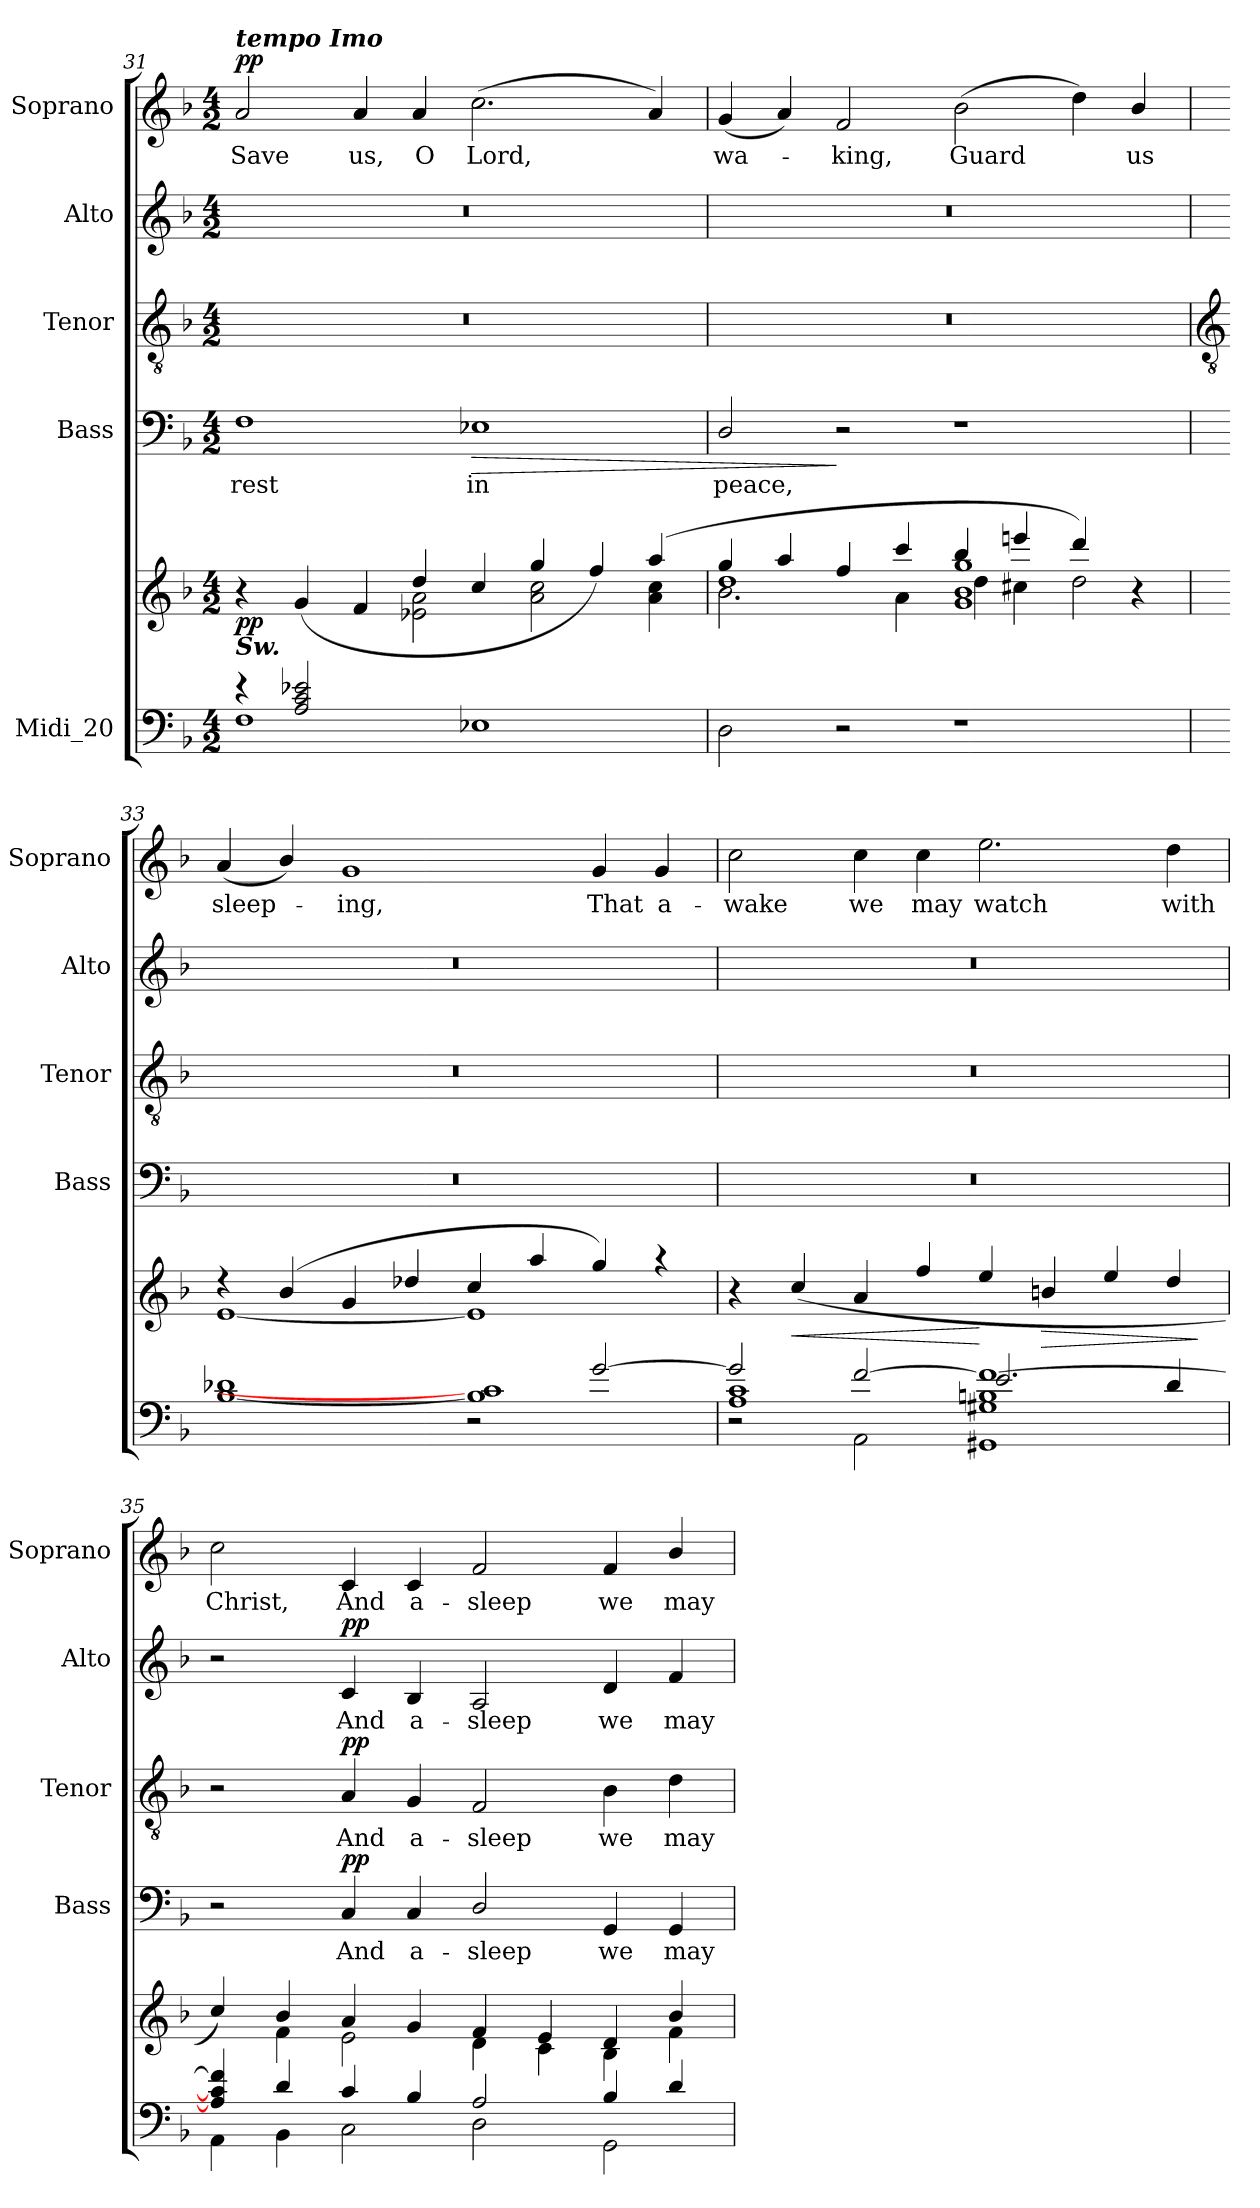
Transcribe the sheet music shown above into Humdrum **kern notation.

**kern	**kern	**dynam	**kern	**text	**dynam	**kern	**text	**dynam	**kern	**text	**dynam	**kern	**text	**dynam
*part5	*part5	*part5	*part4	*part4	*part4	*part3	*part3	*part3	*part2	*part2	*part2	*part1	*part1	*part1
*staff6	*staff5	*staff5/6	*staff4	*staff4	*staff4	*staff3	*staff3	*staff3	*staff2	*staff2	*staff2	*staff1	*staff1	*staff1
*I"Midi_20	*	*	*I"Bass	*	*	*I"Tenor	*	*	*I"Alto	*	*	*I"Soprano	*	*
*	*	*	*I'Bass	*	*	*I'Tenor	*	*	*I'Alto	*	*	*I'Soprano	*	*
*clefF4	*clefG2	*	*clefF4	*	*	*clefGv2	*	*	*clefG2	*	*	*clefG2	*	*
*k[b-]	*k[b-]	*	*k[b-]	*	*	*k[b-]	*	*	*k[b-]	*	*	*k[b-]	*	*
*F:	*F:	*	*F:	*	*	*F:	*	*	*F:	*	*	*F:	*	*
*M4/2	*M4/2	*	*M4/2	*	*	*M4/2	*	*	*M4/2	*	*	*M4/2	*	*
=31	=31	=31	=31	=31	=31	=31	=31	=31	=31	=31	=31	=31	=31	=31
*^	*^	*	*	*	*	*	*	*	*	*	*	*	*	*
!	!	!	!	!	!	!	!	!	!	!	!	!	!	!LO:TX:a:Bi:t=tempo Imo	!	!
!	!	!LO:TX:b:Bi:t=Sw.	!	!	!	!	!	!	!	!	!	!	!	!	!	!
!	!	!	!	!LO:DY:b	!	!LO:LY:b	!	!	!	!	!	!	!	!	!LO:LY:b	!LO:DY:b
4r	1F\	4r	2ryy	pp	1F	rest	.	0r	.	.	0r	.	.	2a	Save	pp
2A/ 2c/ 2e-X/	.	(>4g/	.	.	.	.	.	.	.	.	.	.	.	.	.	.
!	!	!	!	!	!	!	!	!	!	!	!	!	!	!	!LO:LY:b	!
.	.	4f/	4ryy	.	.	.	.	.	.	.	.	.	.	4a	us,	.
!	!	!	!	!	!	!	!	!	!	!	!	!	!	!	!LO:LY:b	!
4ryy	.	4dd/	2e-X\ 2a\	.	.	.	.	.	.	.	.	.	.	4a	O	.
!	!	!	!	!	!	!LO:LY:b	!LO:HP:b	!	!	!	!	!	!	!	!LO:LY:b	!
2ryy	1E-X\	4cc/	.	.	1E-X	in	>	.	.	.	.	.	.	(<2.cc	Lord,	.
.	.	4gg/	2a\ 2cc\	.	.	.	.	.	.	.	.	.	.	.	.	.
2ryy	.	4ff/)	.	.	.	.	.	.	.	.	.	.	.	.	.	.
.	.	(>4aa/	4a\ 4cc\	.	.	.	.	.	.	.	.	.	.	4a)	.	.
*v	*v	*	*	*	*	*	*	*	*	*	*	*	*	*	*	*
=32	=32	=32	=32	=32	=32	=32	=32	=32	=32	=32	=32	=32	=32	=32	=32
*	*	*^	*	*	*	*	*	*	*	*	*	*	*	*	*
!	!	!	!	!	!	!LO:LY:b	!	!	!	!	!	!	!	!	!LO:LY:b	!
2D\	4gg/	1dd\	2.b-\	.	2D/	peace,	.	0r	.	.	0r	.	.	(<4g	wa-	.
.	4aa/	.	.	.	.	.	.	.	.	.	.	.	.	4a)	.	.
!	!	!	!	!	!	!	!	!	!	!	!	!	!	!	!LO:LY:b	!
2r	4ff/	.	.	.	2r	.	]	.	.	.	.	.	.	2f	king,	.
.	4ccc/	.	4a\	.	.	.	.	.	.	.	.	.	.	.	.	.
!	!	!	!	!	!	!	!	!	!	!	!	!	!	!	!LO:LY:b	!
1r	4bb-/	1g\ 1b-\ 1gg\	4dd\	.	1r	.	.	.	.	.	.	.	.	(>2b-	Guard	.
.	4eeen/	.	4cc#X\	.	.	.	.	.	.	.	.	.	.	.	.	.
.	4ddd/)	.	2dd\	.	.	.	.	.	.	.	.	.	.	4dd)	.	.
!	!	!	!	!	!	!	!	!	!	!	!	!	!	!	!LO:LY:b	!
.	4r	.	.	.	.	.	.	.	.	.	.	.	.	4b-/	us	.
*	*v	*v	*v	*	*	*	*	*	*	*	*	*	*	*	*	*
!!LO:LB:g=z
=33	=33	=33	=33	=33	=33	=33	=33	=33	=33	=33	=33	=33	=33	=33
*	*	*	*	*	*	*clefGv2	*	*	*	*	*	*	*	*
*^	*^	*	*	*	*	*	*	*	*	*	*	*	*	*
*	*^	*	*	*	*	*	*	*	*	*	*	*	*	*	*	*
!	!	!	!	!	!	!	!	!	!	!	!	!	!	!	!	!LO:LY:b	!
1d-X/	[1B-/	0ryy	4r	[1e\	.	0r	.	.	0r	.	.	0r	.	.	(<4a	sleep-	.
.	.	.	(>4b-/	.	.	.	.	.	.	.	.	.	.	.	4b-/)	.	.
!	!	!	!	!	!	!	!	!	!	!	!	!	!	!	!	!LO:LY:b	!
.	.	.	4g/	.	.	.	.	.	.	.	.	.	.	.	1g	ing,	.
.	.	.	4dd-X/	.	.	.	.	.	.	.	.	.	.	.	.	.	.
2r	1B-/] 1c/]	.	4cc/	1e\]	.	.	.	.	.	.	.	.	.	.	.	.	.
.	.	.	4aa/	.	.	.	.	.	.	.	.	.	.	.	.	.	.
!	!	!	!	!	!	!	!	!	!	!	!	!	!	!	!	!LO:LY:b	!
[2g/	.	.	4gg/)	.	.	.	.	.	.	.	.	.	.	.	4g	That	.
!	!	!	!	!	!	!	!	!	!	!	!	!	!	!	!	!LO:LY:b	!
.	.	.	4r	.	.	.	.	.	.	.	.	.	.	.	4g	a-	.
=34	=34	=34	=34	=34	=34	=34	=34	=34	=34	=34	=34	=34	=34	=34	=34	=34	=34
!	!	!	!	!	!	!	!	!	!	!	!	!	!	!	!	!LO:LY:b	!
2g/]	1A/ 1c/	2r	4r	0ryy	.	0r	.	.	0r	.	.	0r	.	.	2cc	-wake	.
!	!	!	!	!	!LO:HP:b	!	!	!	!	!	!	!	!	!	!	!	!
.	.	.	(>4cc/	.	<	.	.	.	.	.	.	.	.	.	.	.	.
!	!	!	!	!	!	!	!	!	!	!	!	!	!	!	!	!LO:LY:b	!
[2f/	.	2AA\	4a/	.	.	.	.	.	.	.	.	.	.	.	4cc	we	.
!	!	!	!	!	!	!	!	!	!	!	!	!	!	!	!	!LO:LY:b	!
.	.	.	4ff/	.	.	.	.	.	.	.	.	.	.	.	4cc	may	.
!	!	!	!	!	!	!	!	!	!	!	!	!	!	!	!	!LO:LY:b	!
1f/_	2.e/	1GG#X\ 1G#X\ 1Bn\	4ee/	.	[	.	.	.	.	.	.	.	.	.	2.ee	watch	.
!	!	!	!	!	!LO:HP:b	!	!	!	!	!	!	!	!	!	!	!	!
.	.	.	4bn/	.	>	.	.	.	.	.	.	.	.	.	.	.	.
.	.	.	4ee/	.	.	.	.	.	.	.	.	.	.	.	.	.	.
!	!	!	!	!	!	!	!	!	!	!	!	!	!	!	!	!LO:LY:b	!
.	4d/	.	4dd/	.	.	.	.	.	.	.	.	.	.	.	4dd	with	.
*v	*v	*v	*	*	*	*	*	*	*	*	*	*	*	*	*	*	*
*	*v	*v	*	*	*	*	*	*	*	*	*	*	*	*	*
.	.	]	.	.	.	.	.	.	.	.	.	.	.	.
=35	=35	=35	=35	=35	=35	=35	=35	=35	=35	=35	=35	=35	=35	=35
*^	*^	*	*	*	*	*	*	*	*	*	*	*	*	*
*	*^	*	*	*	*	*	*	*	*	*	*	*	*	*	*	*
!	!	!	!	!	!	!	!	!	!	!	!	!	!	!	!	!LO:LY:b	!
4A/] 4c/] 4f/]	0ryy	4AA\	4cc/)	4ryy	.	2r	.	.	2r	.	.	2r	.	.	2cc	Christ,	.
4d/	.	4BB-\	4b-/	4f\	.	.	.	.	.	.	.	.	.	.	.	.	.
!	!	!	!	!	!	!	!LO:LY:b	!LO:DY:b	!	!LO:LY:b	!LO:DY:b	!	!LO:LY:b	!LO:DY:b	!	!LO:LY:b	!
4c/	.	2C\	4a/	2e\	.	4C	And	pp	4A	And	pp	4c	And	pp	4c	And	.
!	!	!	!	!	!	!	!LO:LY:b	!	!	!LO:LY:b	!	!	!LO:LY:b	!	!	!LO:LY:b	!
4B-/	.	.	4g/	.	.	4C	a-	.	4G	a-	.	4B-	a-	.	4c	a-	.
!	!	!	!	!	!	!	!LO:LY:b	!	!	!LO:LY:b	!	!	!LO:LY:b	!	!	!LO:LY:b	!
2A/	.	2D\	4f/	4d\	.	2D/	-sleep	.	2F	-sleep	.	2A	-sleep	.	2f	-sleep	.
.	.	.	4e/	4c\	.	.	.	.	.	.	.	.	.	.	.	.	.
!	!	!	!	!	!	!	!LO:LY:b	!	!	!LO:LY:b	!	!	!LO:LY:b	!	!	!LO:LY:b	!
4B-/	.	2GG\	4d/	4B-\	.	4GG	we	.	4B-	we	.	4d	we	.	4f	we	.
!	!	!	!	!	!	!	!LO:LY:b	!	!	!LO:LY:b	!	!	!LO:LY:b	!	!	!LO:LY:b	!
4d/	.	.	4b-/	4f\	.	4GG	may	.	4d	may	.	4f	may	.	4b-/	may	.
*v	*v	*v	*	*	*	*	*	*	*	*	*	*	*	*	*	*	*
*	*v	*v	*	*	*	*	*	*	*	*	*	*	*	*	*
=	=	=	=	=	=	=	=	=	=	=	=	=	=	=
*-	*-	*-	*-	*-	*-	*-	*-	*-	*-	*-	*-	*-	*-	*-
